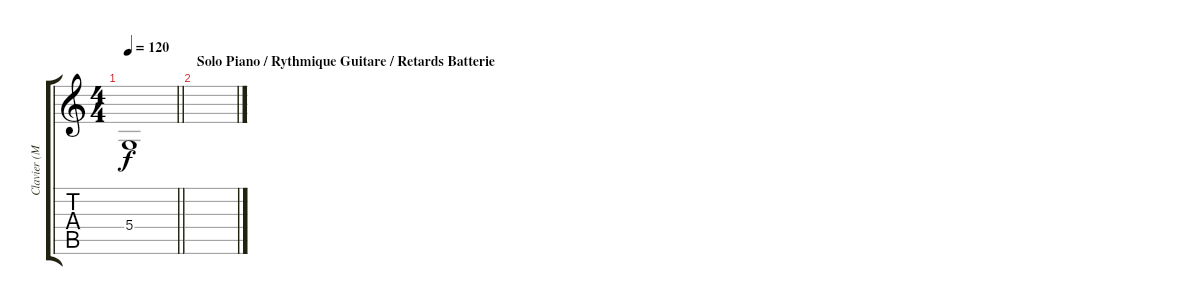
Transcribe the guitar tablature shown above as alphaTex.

\track ("Clavier (Main Gauche)" "Clavier (M") {instrument stringensemble1}
\staff {score tabs}
\tuning (E4 B3 G3 D3 A2 E2) {hide}
\ts (4 4)
\tempo 120
\clef g2
\barLineRight lightlight
\ks c
5.4.1{dy f} |
\section ("" "Solo Piano / Rythmique Guitare / Retards Batterie")
